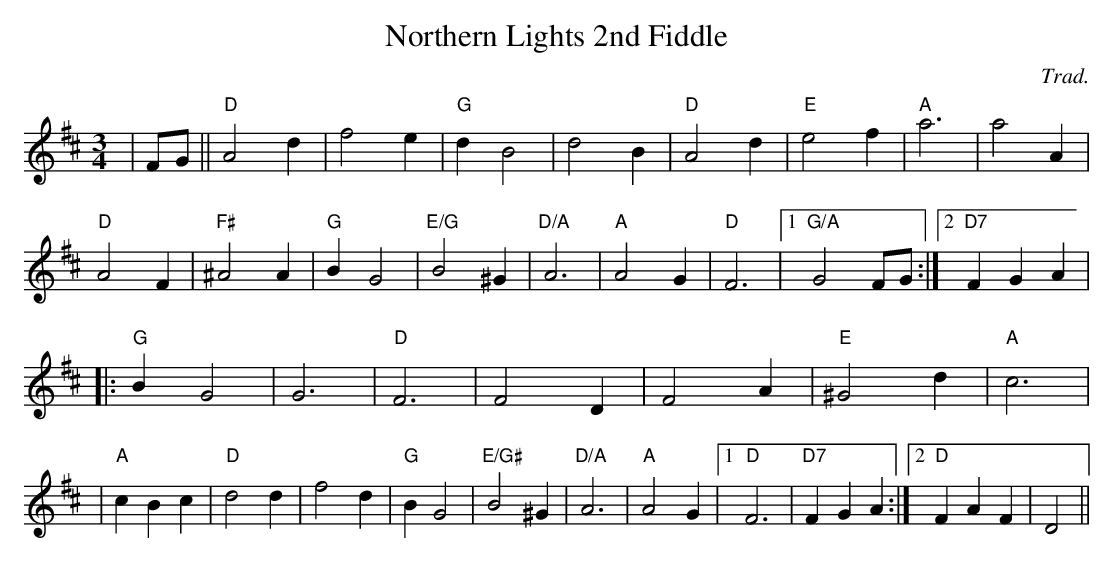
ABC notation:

X:1
T:Northern Lights 2nd Fiddle
C:Trad.
M:3/4
L:1/4
K:D
| F/G/|| "D" A2 d| f2 e| "G" d B2| d2 B| "D" A2 d| "E" e2 f| "A" a3| a2A|!
"D" A2 F| "F#" ^A2 A| "G" B G2| "E/G" B2 ^G| "D/A" A3| "A" A2 G| "D" F3|1"G/A"  G2 F/G/ :|2 "D7"  F G A |!
|: "G" B G2 | G3| "D" F3| F2 D| F2 A|"E"  ^G2 d| "A" c3|!
|"A"  c B c| "D" d2 d| f2 d| "G" B G2| "E/G#" B2 ^G| "D/A" A3 | "A" A2 G|1"D"  F3 | "D7" F G A :|2 "D" F A F| D2||
